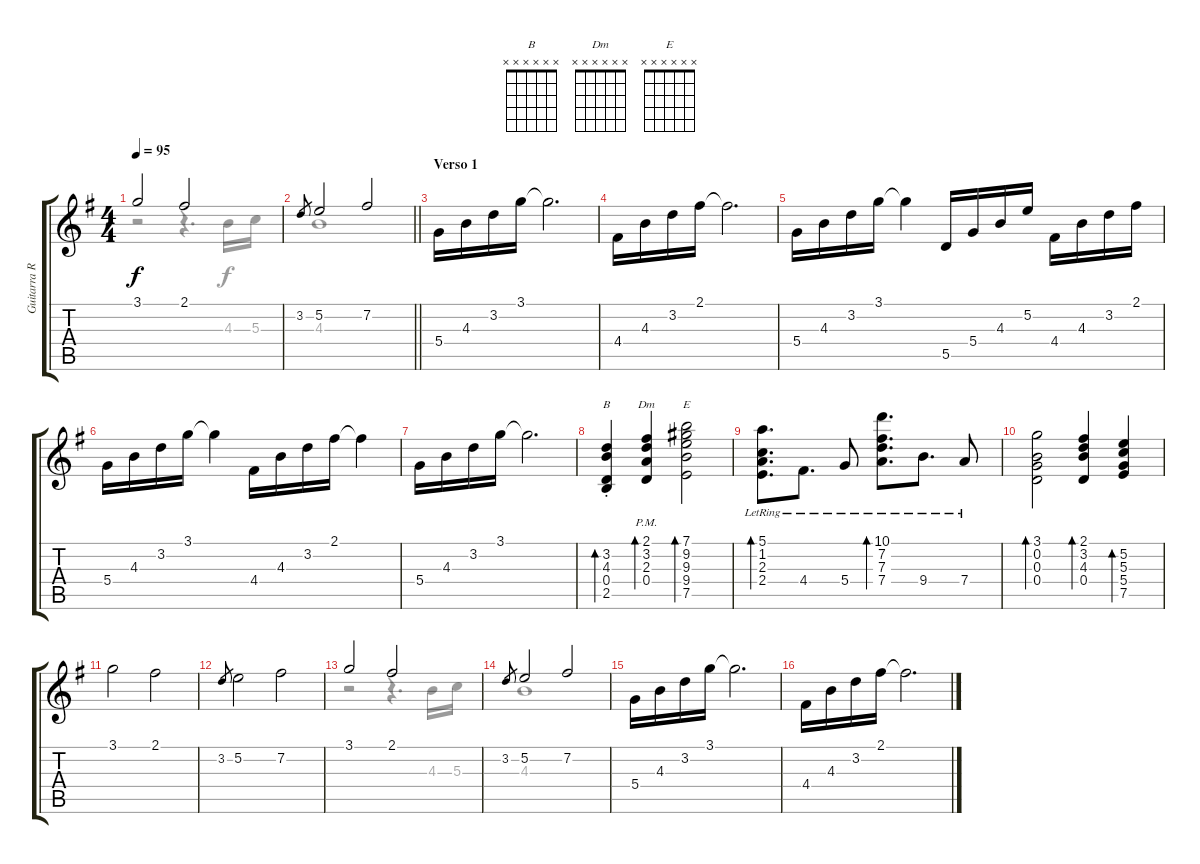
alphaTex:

\track ("Guitarra Rítmica" "Guitarra R") {instrument electricguitarclean}
\staff {score tabs}
\tuning (E4 B3 G3 D3 A2 E2) {hide}
\chord ("B" x x x x x x)
\chord ("Dm" x x x x x x)
\chord ("E" x x x x x x)
\voice
\ts (4 4)
\tempo 95
\clef g2
\ks g
3.1.2{dy f} 2.1.2 |
\barLineRight lightlight
3.2.8{gr} 5.2.2 7.2.2 |
\section ("" "Verso 1")
5.4.16 4.3.16 3.2.16 3.1.16 3.1{t}.2{d} |
4.4.16 4.3.16 3.2.16 2.1.16 2.1{t}.2{d} |
5.4.16 4.3.16 3.2.16 3.1.16 3.1{t}.4 5.5.16 5.4.16 4.3.16 5.2.16 4.4.16 4.3.16 3.2.16 2.1.16 |
5.4.16 4.3.16 3.2.16 3.1.16 3.1{t}.4 4.4.16 4.3.16 3.2.16 2.1.16 2.1{t}.4 |
5.4.16 4.3.16 3.2.16 3.1.16 3.1{t}.2{d} |
(3.2{st} 4.3{st} 0.4{st} 2.5{st}).4{bd 60 ch "B"} (2.1{pm} 3.2{pm} 2.3{pm} 0.4{pm}).4{bd 60 ch "Dm"} (7.1 9.2 9.3 9.4 7.5).2{bd 60 ch "E"} |
(5.1{lr} 1.2{lr} 2.3{lr} 2.4{lr}).8{d bd 60} 4.4{lr}.8{d} 5.4{lr}.8 (10.1{lr} 7.2{lr} 7.3{lr} 7.4{lr}).8{d bd 60} 9.4{lr}.8{d} 7.4{lr}.8 |
(3.1 0.2 0.3 0.4).2{bd 120} (2.1 3.2 4.3 0.4).4{bd 60} (5.2 5.3 5.4 7.5).4{bd 120} |
3.1.2 2.1.2 |
3.2.8{gr} 5.2.2 7.2.2 |
3.1.2 2.1.2 |
3.2.8{gr} 5.2.2 7.2.2 |
5.4.16 4.3.16 3.2.16 3.1.16 3.1{t}.2{d} |
4.4.16 4.3.16 3.2.16 2.1.16 2.1{t}.2{d}
\voice
\clef g2
\ottava regular
\simile none
\ks g
r.2{dy f} r.4{d} 4.3.16 5.3.16 |
\barLineRight lightlight
4.3.1 |
|
|
|
|
|
|
|
|
|
|
r.2 r.4{d} 4.3.16 5.3.16 |
4.3.1 |
|
